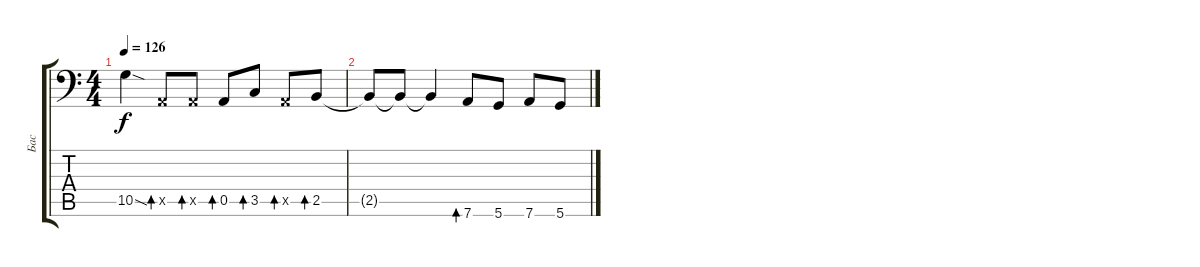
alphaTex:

\track ("Бас" "Бас") {instrument electricbasspick}
\staff {score tabs}
\tuning (E3 B2 G2 D2 A1 D1) {hide}
\ts (4 4)
\tempo 126
\clef f4
\ks c
10.5{sod t}.4{dy f} 0.5{x}.8{bd 60} 0.5{x}.8{bd 60} 0.5.8{bd 60} 3.5.8{bd 60} 0.5{x}.8{bd 60} 2.5.8{bd 60} |
2.5{t}.8 2.5{t}.8 2.5{t}.4 7.6.8{bd 60} 5.6.8 7.6.8 5.6.8
